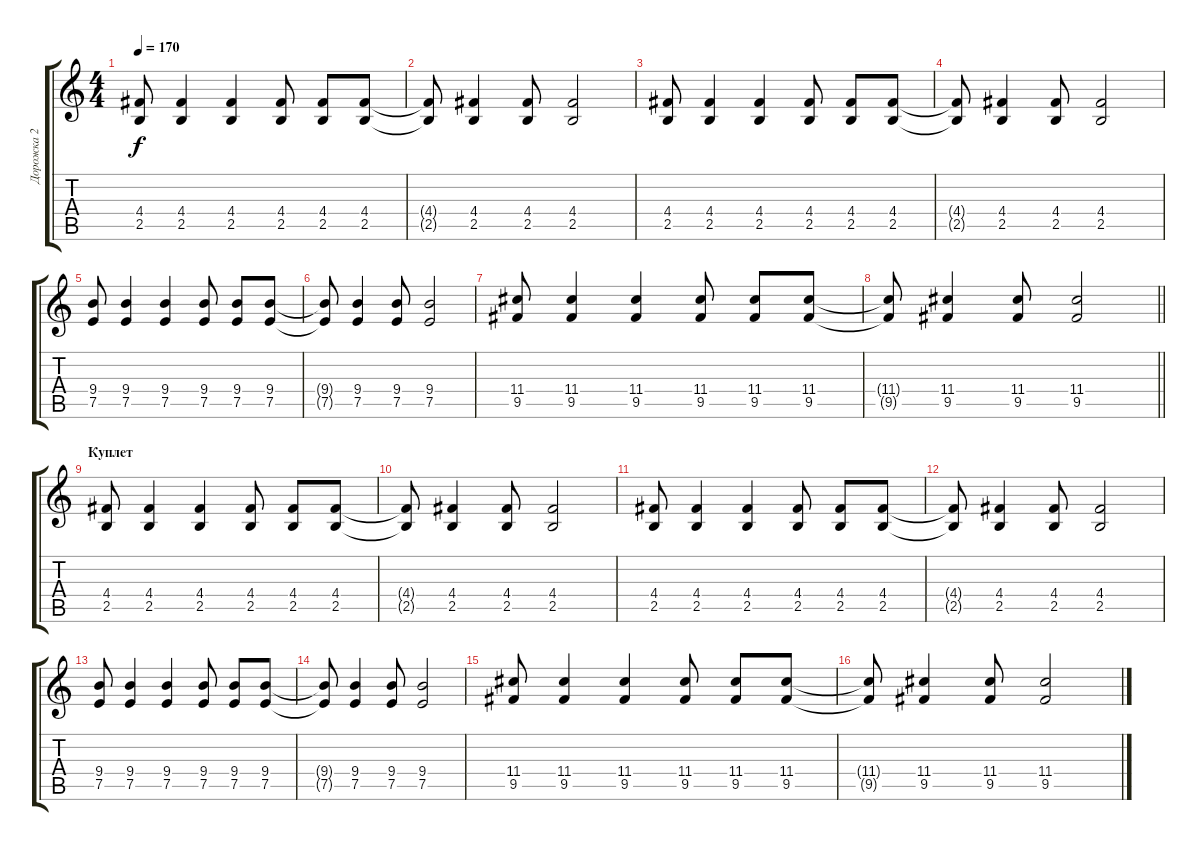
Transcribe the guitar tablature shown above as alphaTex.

\track ("Дорожка 2" "Дорожка 2") {instrument acousticguitarsteel}
\staff {score tabs}
\tuning (E4 B3 G3 D3 A2 E2) {hide}
\ts (4 4)
\tempo 170
\clef g2
\ks c
(4.4 2.5).8{dy f} (4.4 2.5).4 (4.4 2.5).4 (4.4 2.5).8 (4.4 2.5).8 (4.4 2.5).8 |
(4.4{t} 2.5{t}).8 (4.4 2.5).4 (4.4 2.5).8 (4.4 2.5).2 |
(4.4 2.5).8 (4.4 2.5).4 (4.4 2.5).4 (4.4 2.5).8 (4.4 2.5).8 (4.4 2.5).8 |
(4.4{t} 2.5{t}).8 (4.4 2.5).4 (4.4 2.5).8 (4.4 2.5).2 |
(9.4 7.5).8 (9.4 7.5).4 (9.4 7.5).4 (9.4 7.5).8 (9.4 7.5).8 (9.4 7.5).8 |
(9.4{t} 7.5{t}).8 (9.4 7.5).4 (9.4 7.5).8 (9.4 7.5).2 |
(11.4 9.5).8 (11.4 9.5).4 (11.4 9.5).4 (11.4 9.5).8 (11.4 9.5).8 (11.4 9.5).8 |
\barLineRight lightlight
(11.4{t} 9.5{t}).8 (11.4 9.5).4 (11.4 9.5).8 (11.4 9.5).2 |
\section ("" "Куплет")
(4.4 2.5).8 (4.4 2.5).4 (4.4 2.5).4 (4.4 2.5).8 (4.4 2.5).8 (4.4 2.5).8 |
(4.4{t} 2.5{t}).8 (4.4 2.5).4 (4.4 2.5).8 (4.4 2.5).2 |
(4.4 2.5).8 (4.4 2.5).4 (4.4 2.5).4 (4.4 2.5).8 (4.4 2.5).8 (4.4 2.5).8 |
(4.4{t} 2.5{t}).8 (4.4 2.5).4 (4.4 2.5).8 (4.4 2.5).2 |
(9.4 7.5).8 (9.4 7.5).4 (9.4 7.5).4 (9.4 7.5).8 (9.4 7.5).8 (9.4 7.5).8 |
(9.4{t} 7.5{t}).8 (9.4 7.5).4 (9.4 7.5).8 (9.4 7.5).2 |
(11.4 9.5).8 (11.4 9.5).4 (11.4 9.5).4 (11.4 9.5).8 (11.4 9.5).8 (11.4 9.5).8 |
(11.4{t} 9.5{t}).8 (11.4 9.5).4 (11.4 9.5).8 (11.4 9.5).2
